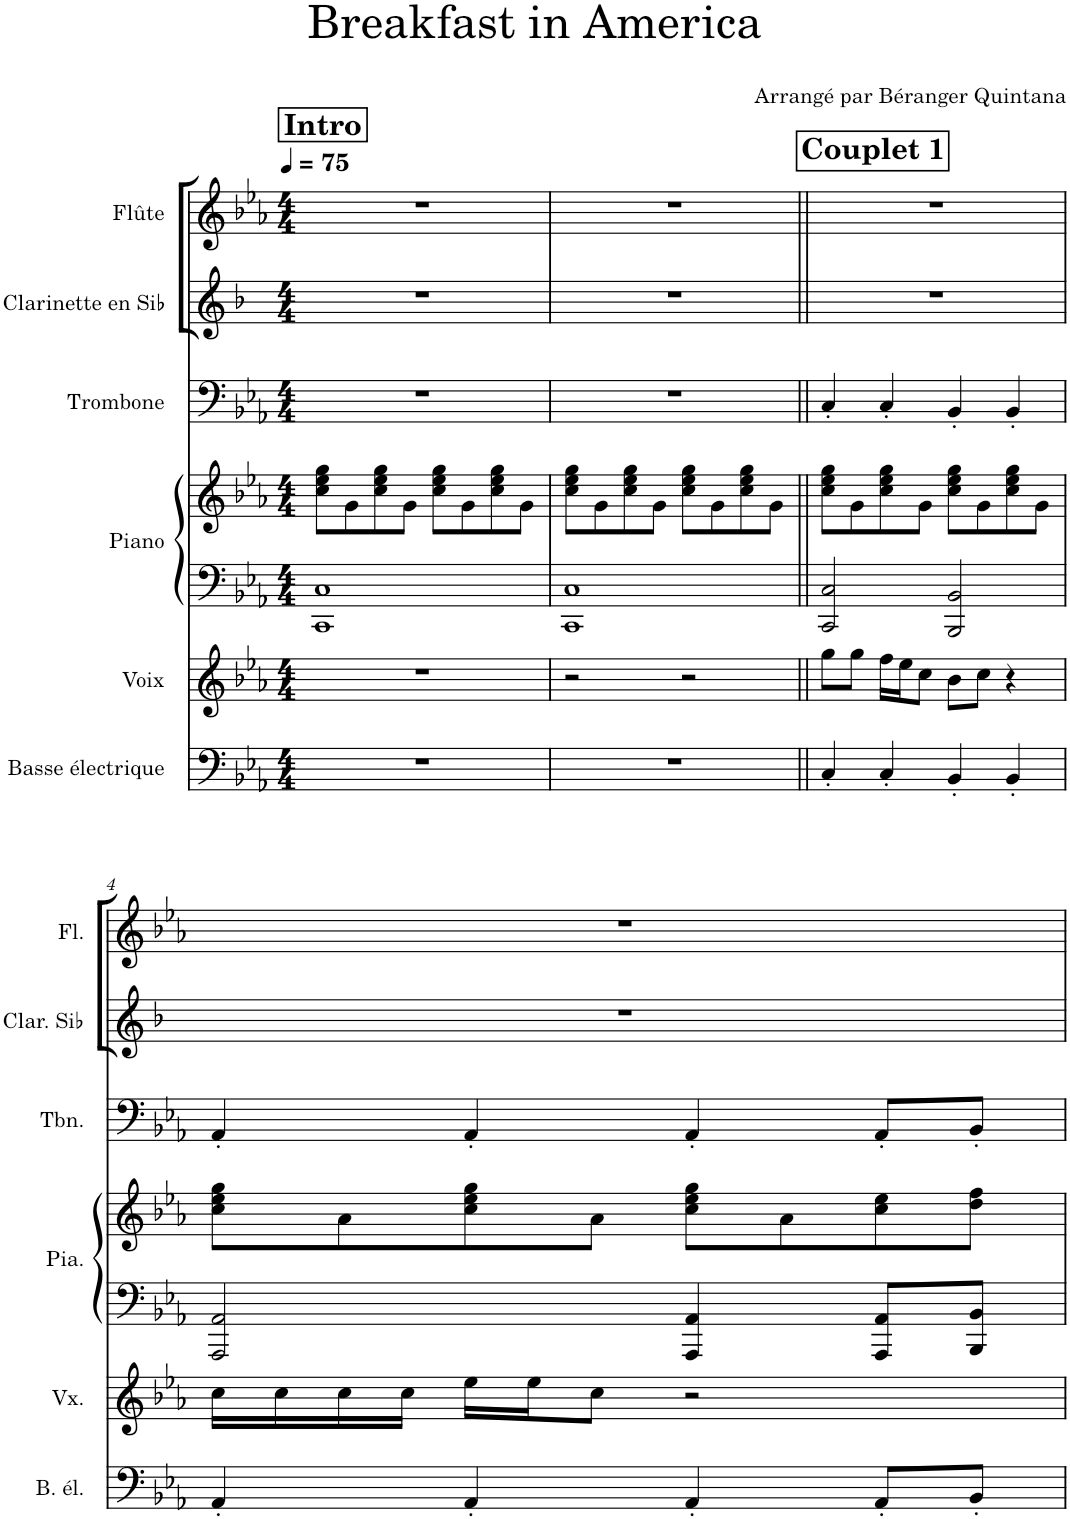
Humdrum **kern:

**kern	**kern	**kern	**kern	**kern	**kern	**kern
*part6	*part5	*part4	*part4	*part3	*part2	*part1
*staff7	*staff6	*staff5	*staff4	*staff3	*staff2	*staff1
*I"Basse électrique	*I"Voix	*I"Piano	*	*I"Trombone	*I"Clarinette en Sib	*I"Flûte
*I'B. él.	*I'Vx.	*I'Pia.	*	*I'Tbn.	*I'Clar. Sib	*I'Fl.
*clefF4	*clefG2	*clefF4	*clefG2	*clefF4	*clefG2	*clefG2
*Trd7c12	*	*	*	*	*Trd1c2	*
*k[b-e-a-]	*k[b-e-a-]	*k[b-e-a-]	*k[b-e-a-]	*k[b-e-a-]	*k[b-]	*k[b-e-a-]
*M4/4	*M4/4	*M4/4	*M4/4	*M4/4	*M4/4	*M4/4
*MM75	*MM75	*MM75	*MM75	*MM75	*MM75	*MM75
!!LO:REH:place=s1:a:B:cj:fs=14:t=Intro
=1	=1	=1	=1	=1	=1	=1
1r	1r	1CC 1C	8cc\ 8ee-\ 8gg\L	1r	1r	1r
.	.	.	8g\	.	.	.
.	.	.	8cc\ 8ee-\ 8gg\	.	.	.
.	.	.	8g\J	.	.	.
.	.	.	8cc\ 8ee-\ 8gg\L	.	.	.
.	.	.	8g\	.	.	.
.	.	.	8cc\ 8ee-\ 8gg\	.	.	.
.	.	.	8g\J	.	.	.
=2	=2	=2	=2	=2	=2	=2
1r	2r	1CC 1C	8cc\ 8ee-\ 8gg\L	1r	1r	1r
.	.	.	8g\	.	.	.
.	.	.	8cc\ 8ee-\ 8gg\	.	.	.
.	.	.	8g\J	.	.	.
.	2r	.	8cc\ 8ee-\ 8gg\L	.	.	.
.	.	.	8g\	.	.	.
.	.	.	8cc\ 8ee-\ 8gg\	.	.	.
.	.	.	8g\J	.	.	.
!!LO:REH:place=s1:a:B:cj:fs=14:t=Couplet 1
=3||	=3||	=3||	=3||	=3||	=3||	=3||
4C'/	8gg\L	2CC/ 2C/	8cc\ 8ee-\ 8gg\L	4C'/	1r	1r
.	8gg\J	.	8g\	.	.	.
4C'/	16ff\LL	.	8cc\ 8ee-\ 8gg\	4C'/	.	.
.	16ee-\J	.	.	.	.	.
.	8cc\J	.	8g\J	.	.	.
4BB-'/	8b-\L	2BBB-/ 2BB-/	8cc\ 8ee-\ 8gg\L	4BB-'/	.	.
.	8cc\J	.	8g\	.	.	.
4BB-'/	4r	.	8cc\ 8ee-\ 8gg\	4BB-'/	.	.
.	.	.	8g\J	.	.	.
!!LO:LB:g=z
=4	=4	=4	=4	=4	=4	=4
4AA-'/	16cc\LL	2AAA-/ 2AA-/	8cc\ 8ee-\ 8gg\L	4AA-'/	1r	1r
.	16cc\	.	.	.	.	.
.	16cc\	.	8a-\	.	.	.
.	16cc\JJ	.	.	.	.	.
4AA-'/	16ee-\LL	.	8cc\ 8ee-\ 8gg\	4AA-'/	.	.
.	16ee-\J	.	.	.	.	.
.	8cc\J	.	8a-\J	.	.	.
4AA-'/	2r	4AAA-/ 4AA-/	8cc\ 8ee-\ 8gg\L	4AA-'/	.	.
.	.	.	8a-\	.	.	.
8AA-'/L	.	8AAA-/ 8AA-/L	8cc\ 8ee-\	8AA-'/L	.	.
8BB-'/J	.	8BBB-/ 8BB-/J	8dd\ 8ff\J	8BB-'/J	.	.
=	=	=	=	=	=	=
*-	*-	*-	*-	*-	*-	*-
